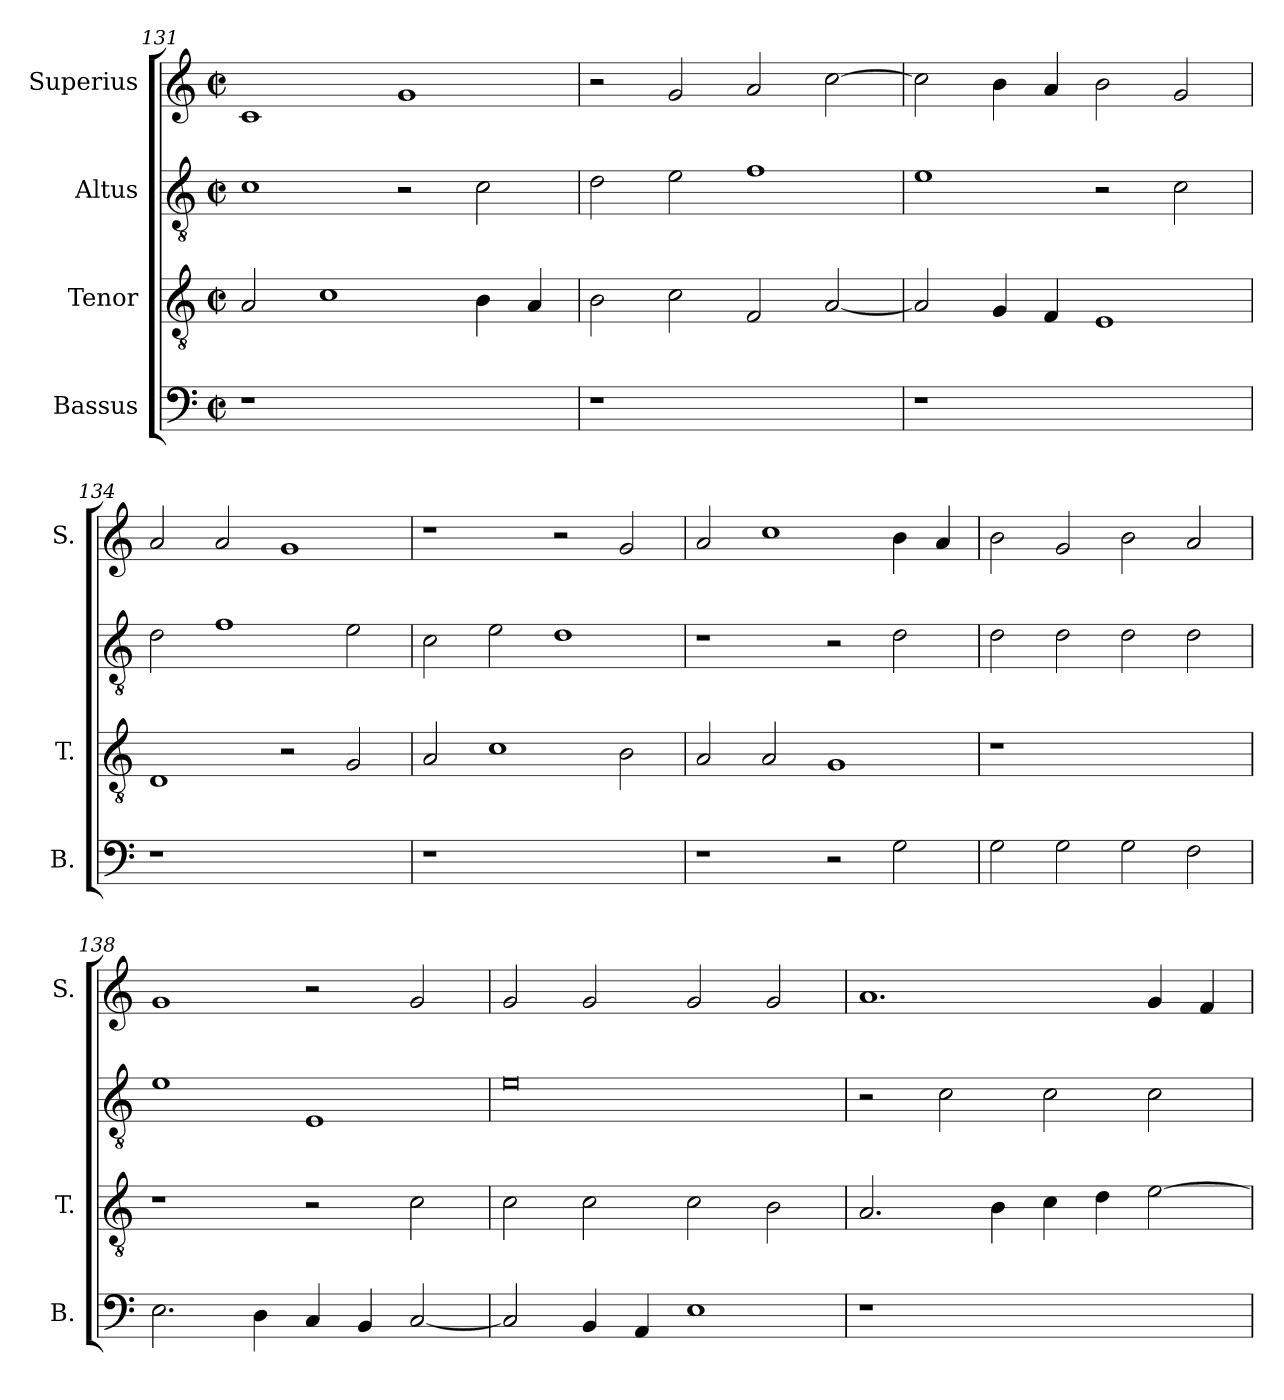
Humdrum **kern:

**kern	**kern	**kern	**kern
*part4	*part3	*part2	*part1
*staff4	*staff3	*staff2	*staff1
*I"Bassus	*I"Tenor	*I"Altus	*I"Superius
*I'B.	*I'T.	*	*I'S.
*clefF4	*clefGv2	*clefGv2	*clefG2
*	*ITrd7c12	*ITrd7c12	*
*k[]	*k[]	*k[]	*k[]
*C:	*C:	*C:	*C:
*M2/2	*M2/2	*M2/2	*M2/2
*met(c|)	*met(c|)	*met(c|)	*met(c|)
=131	=131	=131	=131
!LO:N:vis=1	!	!	!
1r	2AAi/	1Ci	1ci
.	1Ci	.	.
1ryy	.	2r	1gi
.	4BBi\	2Ci\	.
.	4AAi/	.	.
=132	=132	=132	=132
!LO:N:vis=1	!	!	!
1r	2BBi\	2Di\	2r
.	2Ci\	2Ei\	2gi/
1ryy	2FFi/	1Fi	2ai/
.	[<2AAi/	.	[>2cci\
!!LO:PB:g=z
=133	=133	=133	=133
!LO:N:vis=1	!	!	!
1r	2AAi/]	1Ei	2cci\]
.	4GGi/	.	4bi\
.	4FFi/	.	4ai/
1ryy	1EEi	2r	2bi\
.	.	2Ci\	2gi/
=134	=134	=134	=134
!LO:N:vis=1	!	!	!
1r	1DDi	2Di\	2ai/
.	.	1Fi	2ai/
1ryy	2r	.	1gi
.	2GGi/	2Ei\	.
=135	=135	=135	=135
!LO:N:vis=1	!	!	!
1r	2AAi/	2Ci\	1r
.	1Ci	2Ei\	.
1ryy	.	1Di	2r
.	2BBi\	.	2gi/
=136	=136	=136	=136
1r	2AAi/	1r	2ai/
.	2AAi/	.	1cci
2r	1GGi	2r	.
2Gi\	.	2Di\	4bi\
.	.	.	4ai/
=137	=137	=137	=137
!	!LO:N:vis=1	!	!
2Gi\	1r	2Di\	2bi\
2Gi\	.	2Di\	2gi/
2Gi\	1ryy	2Di\	2bi\
2Fi\	.	2Di\	2ai/
!!LO:LB:g=z
=138	=138	=138	=138
2.Ei\	1r	1Ei	1gi
4Di\	.	.	.
4Ci/	2r	1EEi	2r
4BBi/	.	.	.
[<2Ci/	2Ci\	.	2gi/
=139	=139	=139	=139
2Ci/]	2Ci\	0Ei	2gi/
4BBi/	2Ci\	.	2gi/
4AAi/	.	.	.
1Ei	2Ci\	.	2gi/
.	2BBi\	.	2gi/
=140	=140	=140	=140
!LO:N:vis=1	!	!	!
1r	2.AAi/	2r	1.ai
.	.	2Ci\	.
.	4BBi\	.	.
1ryy	4Ci\	2Ci\	.
.	4Di\	.	.
.	[>2Ei\	2Ci\	4gi/
.	.	.	4fi/
=	=	=	=
*-	*-	*-	*-
